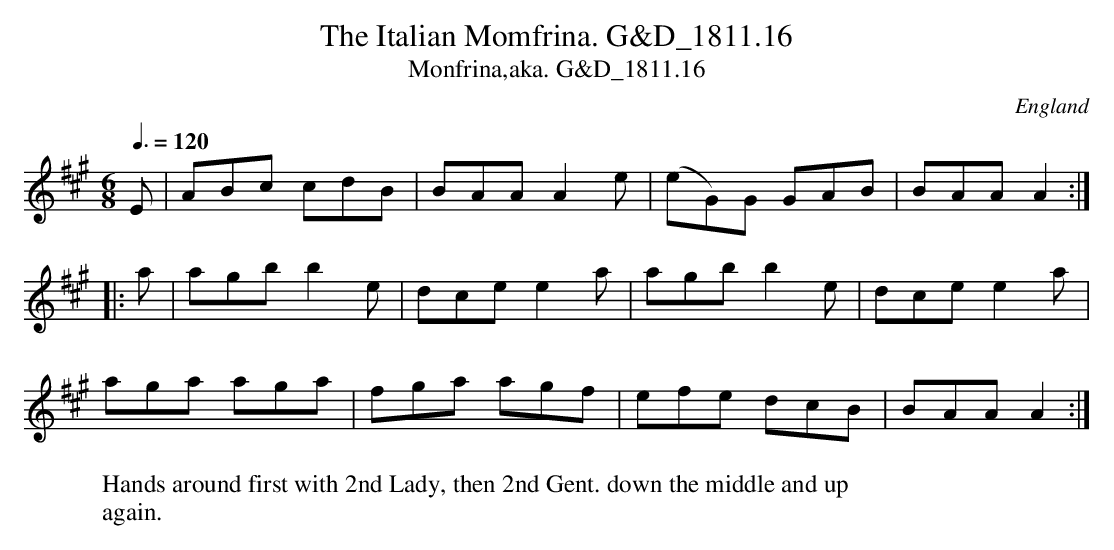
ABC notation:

X:1
T:Italian Momfrina. G&D_1811.16, The
T:Monfrina,aka. G&D_1811.16
M:6/8
L:1/8
Q:3/8=120
O:England
W:Hands around first with 2nd Lady, then 2nd Gent. down the middle and up
W:again.
K:A
E|ABc cdB|BAAA2e|(eG)G GAB|BAAA2:|
|:a|agbb2e|dcee2a|agbb2e|dcee2a|
aga aga|fga agf|efe dcB|BAAA2:|
